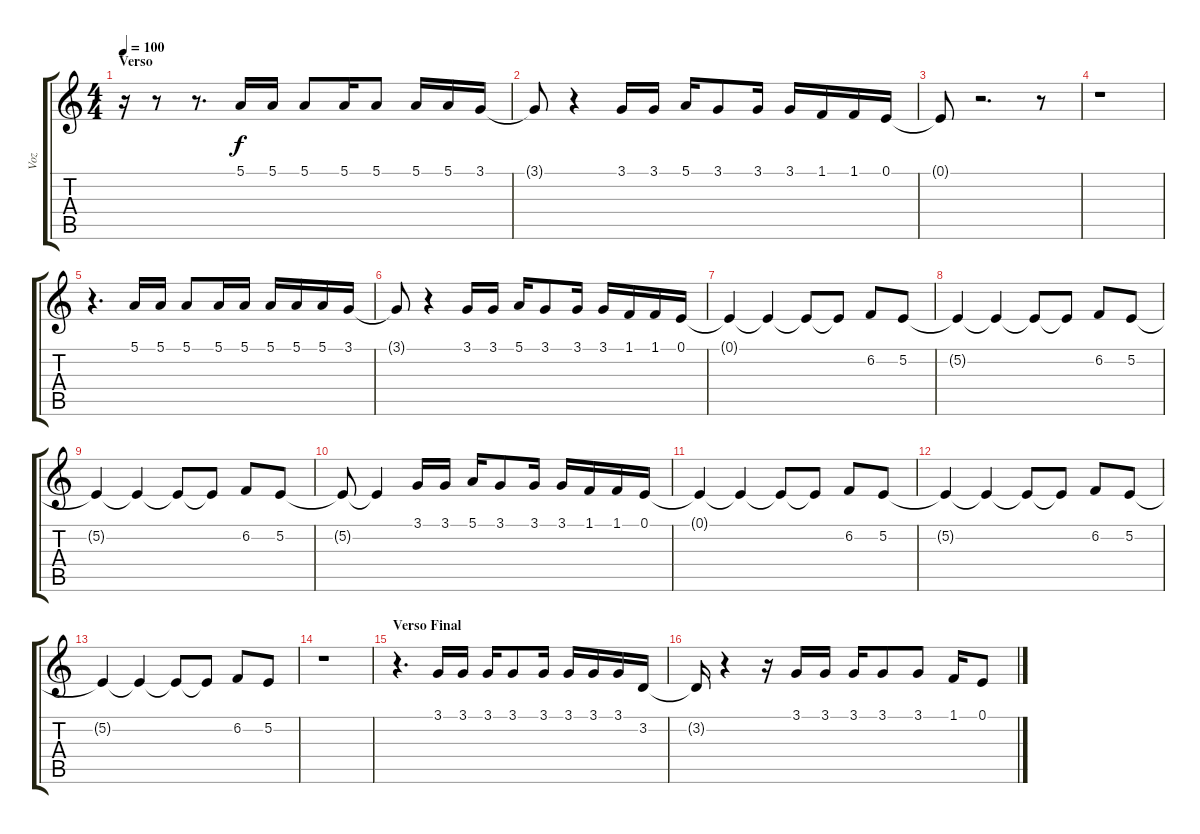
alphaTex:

\track ("Voz" "Voz") {instrument harmonica}
\staff {score tabs}
\tuning (E4 B3 G3 D3 A2 E2) {hide}
\ts (4 4)
\section ("" "Verso")
\tempo 100
\clef g2
\ks c
r.16{dy f} r.8 r.8{d} 5.1.16 5.1.16 5.1.8 5.1.16 5.1.8 5.1.16 5.1.16 3.1.16 |
3.1{t}.8 r.4 3.1.16 3.1.16 5.1.16 3.1.8 3.1.16 3.1.16 1.1.16 1.1.16 0.1.16 |
0.1{t}.8 r.2{d} r.8 |
r.1 |
r.4{d} 5.1.16 5.1.16 5.1.8 5.1.16 5.1.16 5.1.16 5.1.16 5.1.16 3.1.16 |
3.1{t}.8 r.4 3.1.16 3.1.16 5.1.16 3.1.8 3.1.16 3.1.16 1.1.16 1.1.16 0.1.16 |
0.1{t}.4 0.1{t}.4 0.1{t}.8 0.1{t}.8 6.2.8 5.2.8 |
5.2{t}.4 5.2{t}.4 5.2{t}.8 5.2{t}.8 6.2.8 5.2.8 |
5.2{t}.4 5.2{t}.4 5.2{t}.8 5.2{t}.8 6.2.8 5.2.8 |
5.2{t}.8 5.2{t}.4 3.1.16 3.1.16 5.1.16 3.1.8 3.1.16 3.1.16 1.1.16 1.1.16 0.1.16 |
0.1{t}.4 0.1{t}.4 0.1{t}.8 0.1{t}.8 6.2.8 5.2.8 |
5.2{t}.4 5.2{t}.4 5.2{t}.8 5.2{t}.8 6.2.8 5.2.8 |
5.2{t}.4 5.2{t}.4 5.2{t}.8 5.2{t}.8 6.2.8 5.2.8 |
r.1 |
\section ("" "Verso Final")
r.4{d} 3.1.16 3.1.16 3.1.16 3.1.8 3.1.16 3.1.16 3.1.16 3.1.16 3.2.16 |
3.2{t}.16 r.4 r.16 3.1.16 3.1.16 3.1.16 3.1.8 3.1.8 1.1.16 0.1.8
